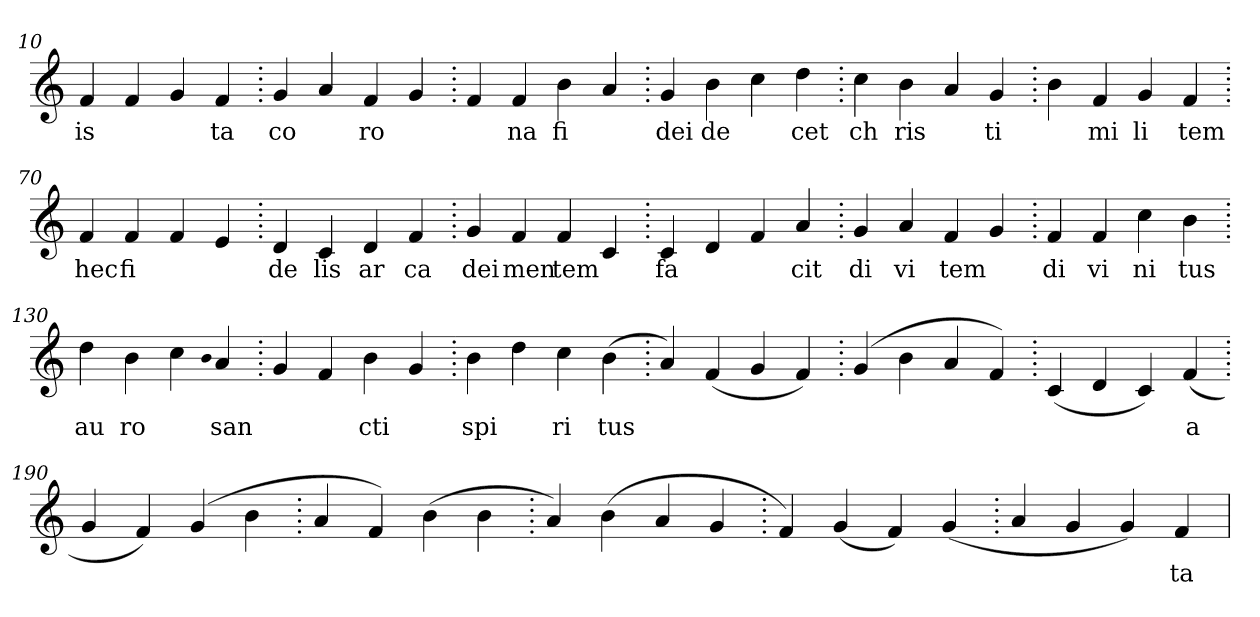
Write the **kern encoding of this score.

**kern	**text
*part1	*part1
*staff1	*staff1
*clefG2	*
=10.	=10.
4f	is
4f	.
4g	.
4f	ta
=20.	=20.
4g	co
4a	.
4f	ro
4g	.
=30.	=30.
4f	.
4f	na
4b	fi
4a	.
=40.	=40.
4g	dei
4b	de
4cc	.
4dd	cet
=50.	=50.
4cc	ch
4b	ris
4a	.
4g	ti
=60.	=60.
4b	.
4f	mi
4g	li
4f	tem
=70.	=70.
4f	hec
4f	fi
4f	.
4e	.
=80.	=80.
4d	de
4c	lis
4d	ar
4f	ca
=90.	=90.
4g	dei
4f	men
4f	tem
4c	.
=100.	=100.
4c	fa
4d	.
4f	.
4a	cit
=110.	=110.
4g	di
4a	vi
4f	tem
4g	.
=120.	=120.
4f	di
4f	vi
4cc	ni
4b	tus
=130.	=130.
4dd	au
4b	ro
4cc	.
qqb	.
4a	san
=140.	=140.
4g	.
4f	.
4b	cti
4g	.
=150.	=150.
4b	spi
4dd	.
4cc	ri
(>4b	tus
=160.	=160.
4a)	.
(>4f	.
4g	.
4f)	.
=170.	=170.
(>4g	.
4b	.
4a	.
4f)	.
=180.	=180.
(>4c	.
4d	.
4c)	.
(>4f	a
=190.	=190.
4g	.
4f)	.
(>4g	.
4b	.
=200.	=200.
4a	.
4f)	.
(>4b	.
4b	.
=210.	=210.
4a)	.
(>4b	.
4a	.
4g	.
=220.	=220.
4f)	.
(>4g	.
4f)	.
(>4g	.
=230.	=230.
4a	.
4g	.
4g)	.
4f	ta
=	=
*-	*-
